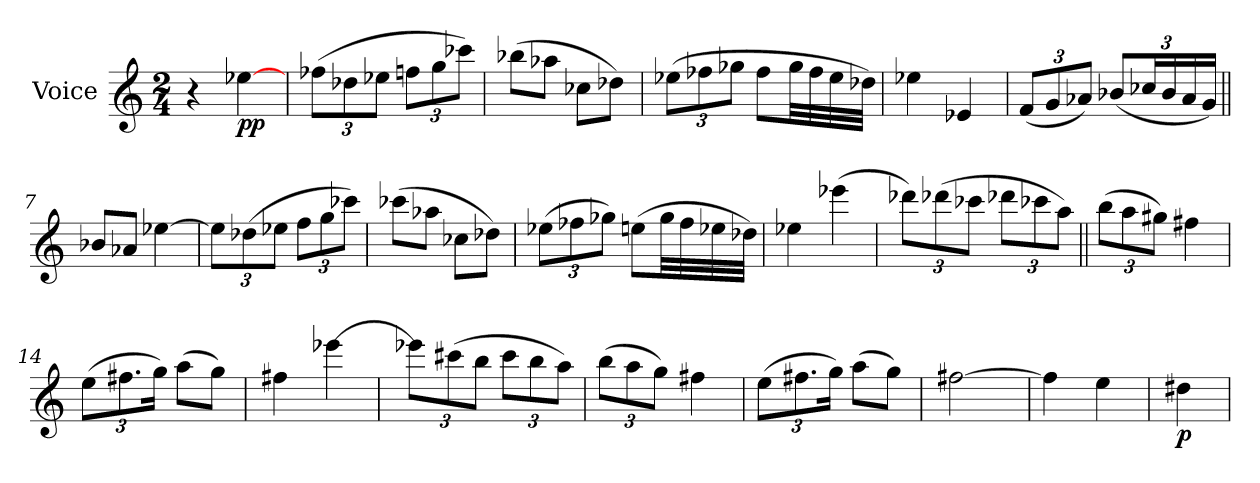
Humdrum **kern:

**kern	**dynam
*part1	*part1
*staff1	*staff1
*I"Voice	*
*clefG2	*
*k[]	*
*C:	*
*M2/4	*
*MM112	*
=1	=1
4r	.
!	!LO:DY:b
[4ee-X\	pp
=2	=2
*Xbrackettup	*
(>12ff-Xi\L	.
12dd-X\	.
12ee-X\J	.
12ff\L	.
12gg\	.
12ccc-X\J)	.
=3	=3
(>8bb-X\L	.
8aa-X\J	.
8cc-X\L	.
8dd-X\J)	.
=4	=4
*brackettup	*
(>12ee-X\L	.
12ff-X\	.
12gg-X\J	.
8ff-\L	.
32gg-\LL	.
32ff-\	.
32ee-\	.
32dd-X\JJJ)	.
=5	=5
4ee-X\	.
4e-X/	.
!!LO:LB:g=z
=6	=6
*Xbrackettup	*
(<12f/L	.
12g/	.
12a-X/J)	.
*brackettup	*
(<12b-X/L	.
24cc-X/L	.
24b-/	.
24a-/	.
24g/JJ)	.
!!LO:LB:g=z
=7||	=7||
8b-X/L	.
8a-X/J	.
[4ee-X\	.
=8	=8
12ee-\L]	.
(>12dd-X\	.
12ee-X\J	.
12ff\L	.
12gg\	.
12ccc-X\J)	.
=9	=9
(>8ccc-Xi\L	.
8aa-X\J	.
8cc-X\L	.
8dd-X\J)	.
=10	=10
(>12ee-X\L	.
12ff-X\	.
12gg-X\J)	.
(>8eeni\L	.
32gg-\LL	.
32ff-\	.
32ee-\	.
32dd-X\JJJ)	.
=11	=11
4ee-X\	.
(>4eee-X\	.
!!LO:LB:g=z
=12	=12
12ddd-X\L)	.
(>12ddd-Xi\	.
12ccc-Xi\J	.
*Xbrackettup	*
12ddd-Xi\L	.
12ccc-Xi\	.
12aa\J)	.
!!LO:LB:g=z
=13||	=13||
*brackettup	*
(>12bb\L	.
12aa\	.
12gg#X\J)	.
4ff#X\	.
=14	=14
(>12ee\L	.
12.ff#X\	.
24gg\Jk)	.
(>8aa\L	.
8gg\J)	.
=15	=15
4ff#X\	.
[4eee-Xi\	.
=16	=16
*Xbrackettup	*
12eee-Xi\L]	.
(>12ccc#X\	.
12bb\J	.
*brackettup	*
12ccc#\L	.
12bb\	.
12aa\J)	.
=17	=17
*Xbrackettup	*
(>12bb\L	.
12aa\	.
12gg\J)	.
4ff#X\	.
=18	=18
*brackettup	*
(>12ee\L	.
12.ff#X\	.
24gg\Jk)	.
(>8aa\L	.
8gg\J)	.
=19	=19
[2ff#X\	.
!!LO:LB:g=z
=20	=20
4ff#\]	.
4ee\	.
=21	=21
!	!LO:DY:b
4dd#X\	p
=	=
*-	*-
